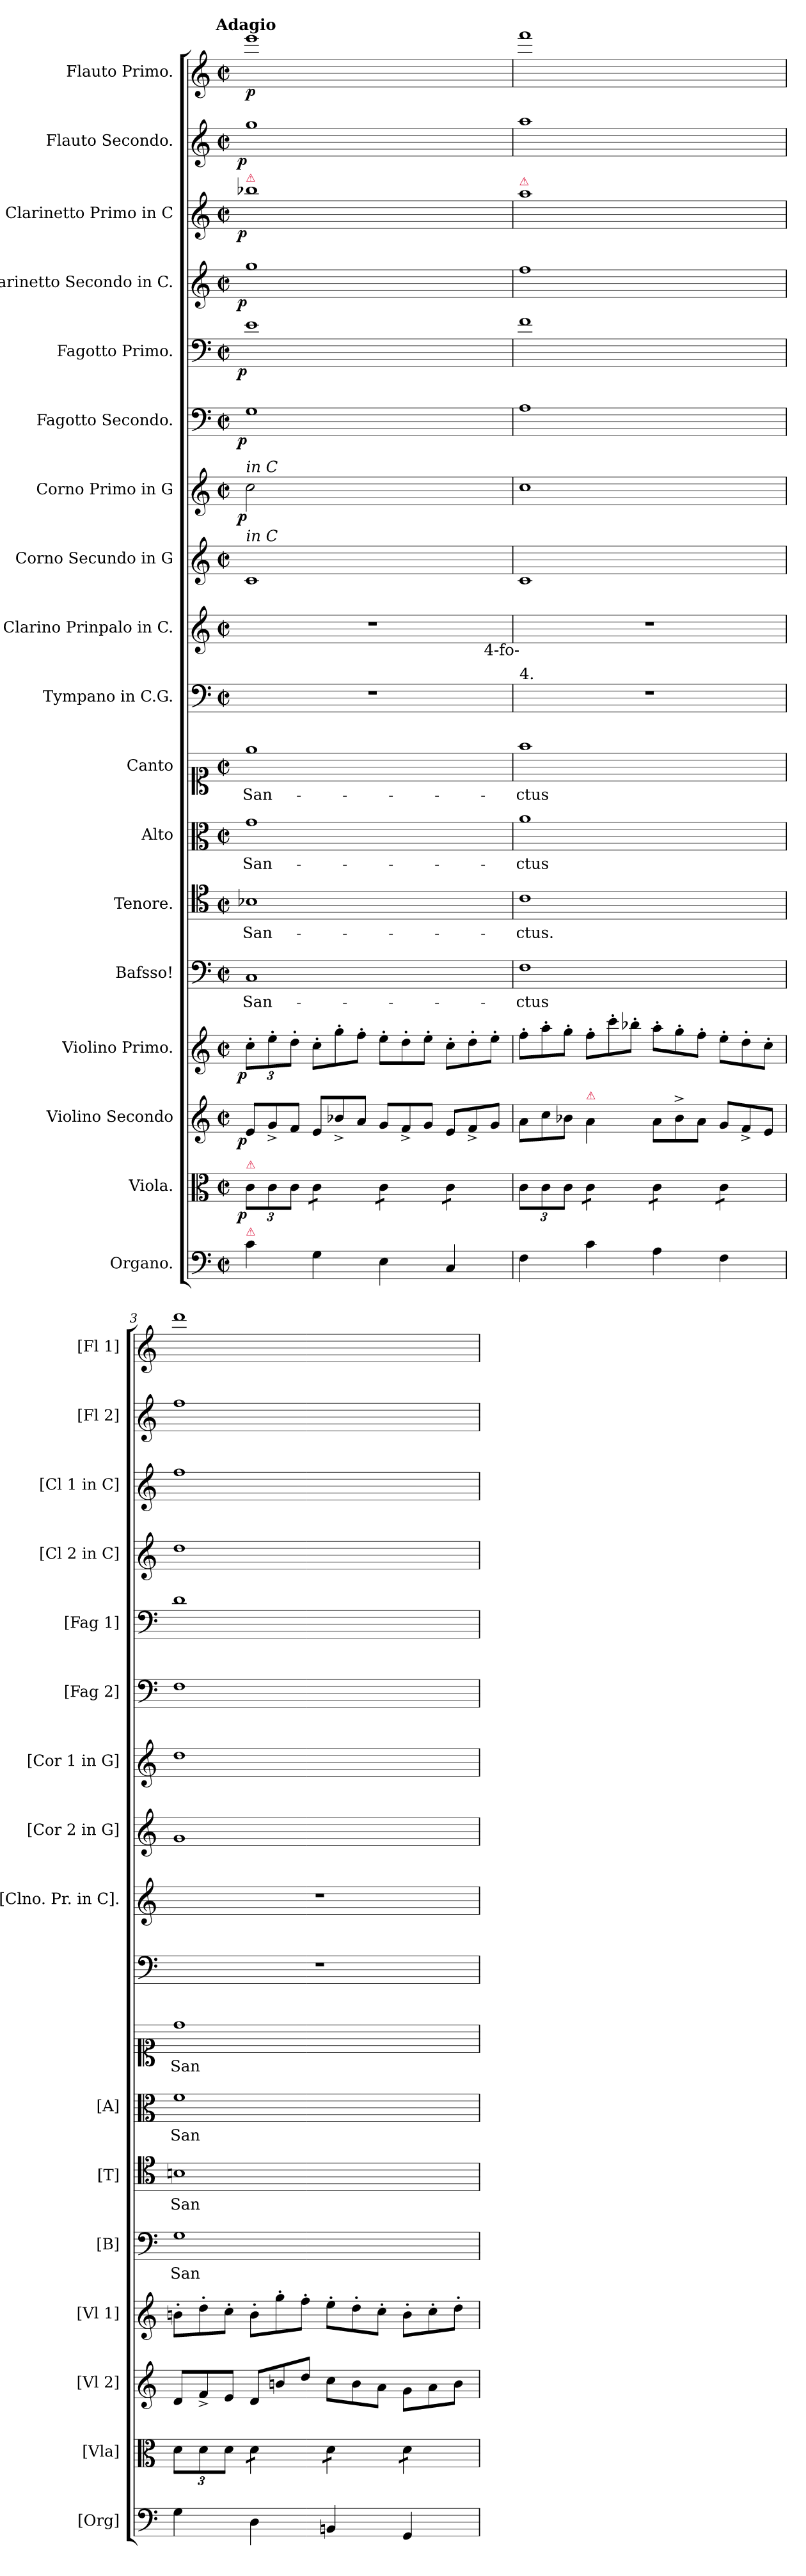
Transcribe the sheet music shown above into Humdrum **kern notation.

**kern	**dynam	**kern	**dynam	**kern	**dynam	**kern	**dynam	**kern	**text	**kern	**text	**kern	**text	**kern	**text	**kern	**kern	**kern	**kern	**dynam	**kern	**dynam	**kern	**dynam	**kern	**dynam	**kern	**dynam	**kern	**dynam	**kern	**dynam
*part18	*part18	*part17	*part17	*part16	*part16	*part15	*part15	*part14	*part14	*part13	*part13	*part12	*part12	*part11	*part11	*part10	*part9	*part8	*part7	*part7	*part6	*part6	*part5	*part5	*part4	*part4	*part3	*part3	*part2	*part2	*part1	*part1
*staff18	*staff18	*staff17	*staff17	*staff16	*staff16	*staff15	*staff15	*staff14	*staff14	*staff13	*staff13	*staff12	*staff12	*staff11	*staff11	*staff10	*staff9	*staff8	*staff7	*staff7	*staff6	*staff6	*staff5	*staff5	*staff4	*staff4	*staff3	*staff3	*staff2	*staff2	*staff1	*staff1
*I"Organo.	*	*I"Viola.	*	*I"Violino Secondo	*	*I"Violino Primo.	*	*I"Bafsso!	*	*I"Tenore.	*	*I"Alto	*	*I"Canto	*	*I"Tympano in C.G.	*I"Clarino Prinpalo in C.	*I"Corno Secundo in G	*I"Corno Primo in G	*	*I"Fagotto Secondo.	*	*I"Fagotto Primo.	*	*I"Clarinetto Secondo in C.	*	*I"Clarinetto Primo in C	*	*I"Flauto Secondo.	*	*I"Flauto Primo.	*
*I'[Org]	*	*I'[Vla]	*	*I'[Vl 2]	*	*I'[Vl 1]	*	*I'[B]	*	*I'[T]	*	*I'[A]	*	*	*	*	*I'[Clno. Pr. in C].	*I'[Cor 2 in G]	*I'[Cor 1 in G]	*	*I'[Fag 2]	*	*I'[Fag 1]	*	*I'[Cl 2 in C]	*	*I'[Cl 1 in C]	*	*I'[Fl 2]	*	*I'[Fl 1]	*
*clefF4	*	*clefC3	*	*clefG2	*	*clefG2	*	*clefF4	*	*clefC4	*	*clefC3	*	*clefC1	*	*clefF4	*clefG2	*clefG2	*clefG2	*	*clefF4	*	*clefF4	*	*clefG2	*	*clefG2	*	*clefG2	*	*clefG2	*
*k[]	*	*k[]	*	*k[]	*	*k[]	*	*k[]	*	*k[]	*	*k[]	*	*k[]	*	*k[]	*k[]	*k[]	*k[]	*	*k[]	*	*k[]	*	*k[]	*	*k[]	*	*k[]	*	*k[]	*
*C:	*	*C:	*	*C:	*	*C:	*	*C:	*	*C:	*	*C:	*	*C:	*	*C:	*C:	*C:	*C:	*	*C:	*	*C:	*	*C:	*	*C:	*	*C:	*	*C:	*
!!LO:TX:omd:t=Adagio
*M2/2	*	*M2/2	*	*M2/2	*	*M2/2	*	*M2/2	*	*M2/2	*	*M2/2	*	*M2/2	*	*M2/2	*M2/2	*M2/2	*M2/2	*	*M2/2	*	*M2/2	*	*M2/2	*	*M2/2	*	*M2/2	*	*M2/2	*
*met(c|)	*	*met(c|)	*	*met(c|)	*	*met(c|)	*	*met(c|)	*	*met(c|)	*	*met(c|)	*	*met(c|)	*	*met(c|)	*met(c|)	*met(c|)	*met(c|)	*	*met(c|)	*	*met(c|)	*	*met(c|)	*	*met(c|)	*	*met(c|)	*	*met(c|)	*
*MM56	*	*MM56	*	*MM56	*	*MM56	*	*MM56	*	*MM56	*	*MM56	*	*MM56	*	*MM56	*MM56	*MM56	*MM56	*	*MM56	*	*MM56	*	*MM56	*	*MM56	*	*MM56	*	*MM56	*
*	*	*	*	*Xtuplet	*	*	*	*	*	*	*	*	*	*	*	*	*	*	*	*	*	*	*	*	*	*	*	*	*	*	*	*
=1	=1	=1	=1	=1	=1	=1	=1	=1	=1	=1	=1	=1	=1	=1	=1	=1	=1	=1	=1	=1	=1	=1	=1	=1	=1	=1	=1	=1	=1	=1	=1	=1
!	!	!	!	!	!	!	!	!	!	!	!	!	!	!	!	!	!	!	!	!	!	!	!	!	!	!	!LO:TX:a:color=crimson:t=⚠	!	!	!	!	!
!	!	!	!	!	!	!	!	!	!	!	!	!	!	!	!	!	!	!	!LO:TX:a:i:t=in C	!	!	!	!	!	!	!	!	!	!	!	!	!
!	!	!	!	!	!	!	!	!	!	!	!	!	!	!	!	!	!	!LO:TX:a:i:t=in C	!	!	!	!	!	!	!	!	!	!	!	!	!	!
!	!	!LO:TX:a:color=crimson:t=⚠	!	!	!	!	!	!	!	!	!	!	!	!	!	!	!	!	!	!	!	!	!	!	!	!	!	!	!	!	!	!
!LO:TX:a:color=crimson:t=⚠	!	!	!	!	!	!	!	!	!	!	!	!	!	!	!	!	!	!	!	!	!	!	!	!	!	!	!	!	!	!	!	!
!	!	!	!LO:DY:b:rj	!	!LO:DY:b:rj	!	!LO:DY:b:rj	!	!	!	!	!	!	!	!	!	!	!	!LO:N:vis=2	!LO:DY:rj	!	!LO:DY:rj	!	!LO:DY:rj	!	!LO:DY:rj	!	!LO:DY:rj	!	!LO:DY:rj	!	!
4c\	.	12c\L	p	12e/L	p.	12cc'>\L	p.	1C	San-	1B-X	San-	1g	San-	1ee	San-	1r	1r	1c	1cc	p	1G	p	1e	p.	1gg	p.	1bb-X	p.	1gg	p.	1eee	p
.	.	12c\	.	12g^</	.	12ee'>\	.	.	.	.	.	.	.	.	.	.	.	.	.	.	.	.	.	.	.	.	.	.	.	.	.	.
.	.	12c\J	.	12f/J	.	12dd'>\J	.	.	.	.	.	.	.	.	.	.	.	.	.	.	.	.	.	.	.	.	.	.	.	.	.	.
*	*	*	*	*	*	*Xtuplet	*	*	*	*	*	*	*	*	*	*	*	*	*	*	*	*	*	*	*	*	*	*	*	*	*	*
*	*	*tremolo	*	*	*	*	*	*	*	*	*	*	*	*	*	*	*	*	*	*	*	*	*	*	*	*	*	*	*	*	*	*
4G\	.	8c\L	.	12e/L	.	12cc'>\L	.	.	.	.	.	.	.	.	.	.	.	.	.	.	.	.	.	.	.	.	.	.	.	.	.	.
.	.	.	.	12b-X^</	.	12gg'>\	.	.	.	.	.	.	.	.	.	.	.	.	.	.	.	.	.	.	.	.	.	.	.	.	.	.
.	.	8c\J	.	.	.	.	.	.	.	.	.	.	.	.	.	.	.	.	.	.	.	.	.	.	.	.	.	.	.	.	.	.
.	.	.	.	12a/J	.	12ff'>\J	.	.	.	.	.	.	.	.	.	.	.	.	.	.	.	.	.	.	.	.	.	.	.	.	.	.
4E\	.	8c\L	.	12g/L	.	12ee'>\L	.	.	.	.	.	.	.	.	.	.	.	.	.	.	.	.	.	.	.	.	.	.	.	.	.	.
.	.	.	.	12f^</	.	12dd'>\	.	.	.	.	.	.	.	.	.	.	.	.	.	.	.	.	.	.	.	.	.	.	.	.	.	.
.	.	8c\J	.	.	.	.	.	.	.	.	.	.	.	.	.	.	.	.	.	.	.	.	.	.	.	.	.	.	.	.	.	.
.	.	.	.	12g/J	.	12ee'>\J	.	.	.	.	.	.	.	.	.	.	.	.	.	.	.	.	.	.	.	.	.	.	.	.	.	.
4C/	.	8c\L	.	12e/L	.	12cc'>\L	.	.	.	.	.	.	.	.	.	.	.	.	.	.	.	.	.	.	.	.	.	.	.	.	.	.
.	.	.	.	12f^</	.	12dd'>\	.	.	.	.	.	.	.	.	.	.	.	.	.	.	.	.	.	.	.	.	.	.	.	.	.	.
.	.	8c\J	.	.	.	.	.	.	.	.	.	.	.	.	.	.	.	.	.	.	.	.	.	.	.	.	.	.	.	.	.	.
*	*	*Xtremolo	*	*	*	*	*	*	*	*	*	*	*	*	*	*	*	*	*	*	*	*	*	*	*	*	*	*	*	*	*	*
.	.	.	.	12g/J	.	12ee'>\J	.	.	.	.	.	.	.	.	.	.	.	.	.	.	.	.	.	.	.	.	.	.	.	.	.	.
=2	=2	=2	=2	=2	=2	=2	=2	=2	=2	=2	=2	=2	=2	=2	=2	=2	=2	=2	=2	=2	=2	=2	=2	=2	=2	=2	=2	=2	=2	=2	=2	=2
!	!	!	!	!	!	!	!	!	!	!	!	!	!	!	!	!	!	!	!	!	!	!	!	!	!	!	!LO:TX:a:color=crimson:t=⚠	!	!	!	!	!
!	!	!	!	!	!	!	!	!	!	!	!	!	!	!	!	!	!LO:TX:b:rj:t=4-fo-	!	!	!	!	!	!	!	!	!	!	!	!	!	!	!
!	!	!	!	!	!	!	!	!	!	!	!	!	!	!	!	!LO:TX:a:t=4.	!	!	!	!	!	!	!	!	!	!	!	!	!	!	!	!
!	!LO:DY:b:rj	!	!	!	!	!	!	!	!	!	!	!	!	!	!	!	!	!	!	!	!	!	!	!	!	!	!	!	!	!	!	!
4F\	pia	12c\L	.	12a\L	.	12ff'>\L	.	1F	-ctus	1c	-ctus.	1a	-ctus	1ff	-ctus	1r	1r	1c	1cc	.	1A	.	1f	.	1ff	.	1aa	.	1aa	.	1fff	.
.	.	12c\	.	12cc\	.	12aa'>\	.	.	.	.	.	.	.	.	.	.	.	.	.	.	.	.	.	.	.	.	.	.	.	.	.	.
.	.	12c\J	.	12b-X\J	.	12gg'>\J	.	.	.	.	.	.	.	.	.	.	.	.	.	.	.	.	.	.	.	.	.	.	.	.	.	.
!	!	!	!	!LO:TX:a:color=crimson:t=⚠	!	!	!	!	!	!	!	!	!	!	!	!	!	!	!	!	!	!	!	!	!	!	!	!	!	!	!	!
*	*	*tremolo	*	*	*	*	*	*	*	*	*	*	*	*	*	*	*	*	*	*	*	*	*	*	*	*	*	*	*	*	*	*
4c\	.	8c\L	.	4a\	.	12ff'>\L	.	.	.	.	.	.	.	.	.	.	.	.	.	.	.	.	.	.	.	.	.	.	.	.	.	.
.	.	.	.	.	.	12ccc'>\	.	.	.	.	.	.	.	.	.	.	.	.	.	.	.	.	.	.	.	.	.	.	.	.	.	.
.	.	8c\J	.	.	.	.	.	.	.	.	.	.	.	.	.	.	.	.	.	.	.	.	.	.	.	.	.	.	.	.	.	.
.	.	.	.	.	.	12bb-X'>\J	.	.	.	.	.	.	.	.	.	.	.	.	.	.	.	.	.	.	.	.	.	.	.	.	.	.
4A\	.	8c\L	.	12a\L	.	12aa'>\L	.	.	.	.	.	.	.	.	.	.	.	.	.	.	.	.	.	.	.	.	.	.	.	.	.	.
.	.	.	.	12b-^>\	.	12gg'>\	.	.	.	.	.	.	.	.	.	.	.	.	.	.	.	.	.	.	.	.	.	.	.	.	.	.
.	.	8c\J	.	.	.	.	.	.	.	.	.	.	.	.	.	.	.	.	.	.	.	.	.	.	.	.	.	.	.	.	.	.
.	.	.	.	12a\J	.	12ff'>\J	.	.	.	.	.	.	.	.	.	.	.	.	.	.	.	.	.	.	.	.	.	.	.	.	.	.
4F\	.	8c\L	.	12g/L	.	12ee'>\L	.	.	.	.	.	.	.	.	.	.	.	.	.	.	.	.	.	.	.	.	.	.	.	.	.	.
.	.	.	.	12f^</	.	12dd'>\	.	.	.	.	.	.	.	.	.	.	.	.	.	.	.	.	.	.	.	.	.	.	.	.	.	.
.	.	8c\J	.	.	.	.	.	.	.	.	.	.	.	.	.	.	.	.	.	.	.	.	.	.	.	.	.	.	.	.	.	.
*	*	*Xtremolo	*	*	*	*	*	*	*	*	*	*	*	*	*	*	*	*	*	*	*	*	*	*	*	*	*	*	*	*	*	*
.	.	.	.	12e/J	.	12cc'>\J	.	.	.	.	.	.	.	.	.	.	.	.	.	.	.	.	.	.	.	.	.	.	.	.	.	.
=3	=3	=3	=3	=3	=3	=3	=3	=3	=3	=3	=3	=3	=3	=3	=3	=3	=3	=3	=3	=3	=3	=3	=3	=3	=3	=3	=3	=3	=3	=3	=3	=3
!	!	!	!	!	!	!	!	!	!LO:LY:i	!	!	!	!LO:LY:i	!	!LO:LY:i	!	!	!	!	!	!	!	!	!	!	!	!	!	!	!	!	!
4G\	.	12d\L	.	12d/L	.	12bn'>\L	.	1G	San-	1Bn	San-	1f	San-	1dd	San-	1r	1r	1g	1dd	.	1F	.	1d	.	1dd	.	1ff	.	1ff	.	1ddd	.
.	.	12d\	.	12f^</	.	12dd'>\	.	.	.	.	.	.	.	.	.	.	.	.	.	.	.	.	.	.	.	.	.	.	.	.	.	.
.	.	12d\J	.	12e/J	.	12cc'>\J	.	.	.	.	.	.	.	.	.	.	.	.	.	.	.	.	.	.	.	.	.	.	.	.	.	.
*	*	*tremolo	*	*	*	*	*	*	*	*	*	*	*	*	*	*	*	*	*	*	*	*	*	*	*	*	*	*	*	*	*	*
4D\	.	8d\L	.	12d/L	.	12b'>\L	.	.	.	.	.	.	.	.	.	.	.	.	.	.	.	.	.	.	.	.	.	.	.	.	.	.
.	.	.	.	12bn/	.	12gg'>\	.	.	.	.	.	.	.	.	.	.	.	.	.	.	.	.	.	.	.	.	.	.	.	.	.	.
.	.	8d\J	.	.	.	.	.	.	.	.	.	.	.	.	.	.	.	.	.	.	.	.	.	.	.	.	.	.	.	.	.	.
.	.	.	.	12dd/J	.	12ff'>\J	.	.	.	.	.	.	.	.	.	.	.	.	.	.	.	.	.	.	.	.	.	.	.	.	.	.
4BBn/	.	8d\L	.	12cc\L	.	12ee'>\L	.	.	.	.	.	.	.	.	.	.	.	.	.	.	.	.	.	.	.	.	.	.	.	.	.	.
.	.	.	.	12b\	.	12dd'>\	.	.	.	.	.	.	.	.	.	.	.	.	.	.	.	.	.	.	.	.	.	.	.	.	.	.
.	.	8d\J	.	.	.	.	.	.	.	.	.	.	.	.	.	.	.	.	.	.	.	.	.	.	.	.	.	.	.	.	.	.
.	.	.	.	12a\J	.	12cc'>\J	.	.	.	.	.	.	.	.	.	.	.	.	.	.	.	.	.	.	.	.	.	.	.	.	.	.
4GG/	.	8d\L	.	12g\L	.	12b'>\L	.	.	.	.	.	.	.	.	.	.	.	.	.	.	.	.	.	.	.	.	.	.	.	.	.	.
.	.	.	.	12a\	.	12cc'>\	.	.	.	.	.	.	.	.	.	.	.	.	.	.	.	.	.	.	.	.	.	.	.	.	.	.
.	.	8d\J	.	.	.	.	.	.	.	.	.	.	.	.	.	.	.	.	.	.	.	.	.	.	.	.	.	.	.	.	.	.
*	*	*Xtremolo	*	*	*	*	*	*	*	*	*	*	*	*	*	*	*	*	*	*	*	*	*	*	*	*	*	*	*	*	*	*
.	.	.	.	12b\J	.	12dd'>\J	.	.	.	.	.	.	.	.	.	.	.	.	.	.	.	.	.	.	.	.	.	.	.	.	.	.
=	=	=	=	=	=	=	=	=	=	=	=	=	=	=	=	=	=	=	=	=	=	=	=	=	=	=	=	=	=	=	=	=
*-	*-	*-	*-	*-	*-	*-	*-	*-	*-	*-	*-	*-	*-	*-	*-	*-	*-	*-	*-	*-	*-	*-	*-	*-	*-	*-	*-	*-	*-	*-	*-	*-
